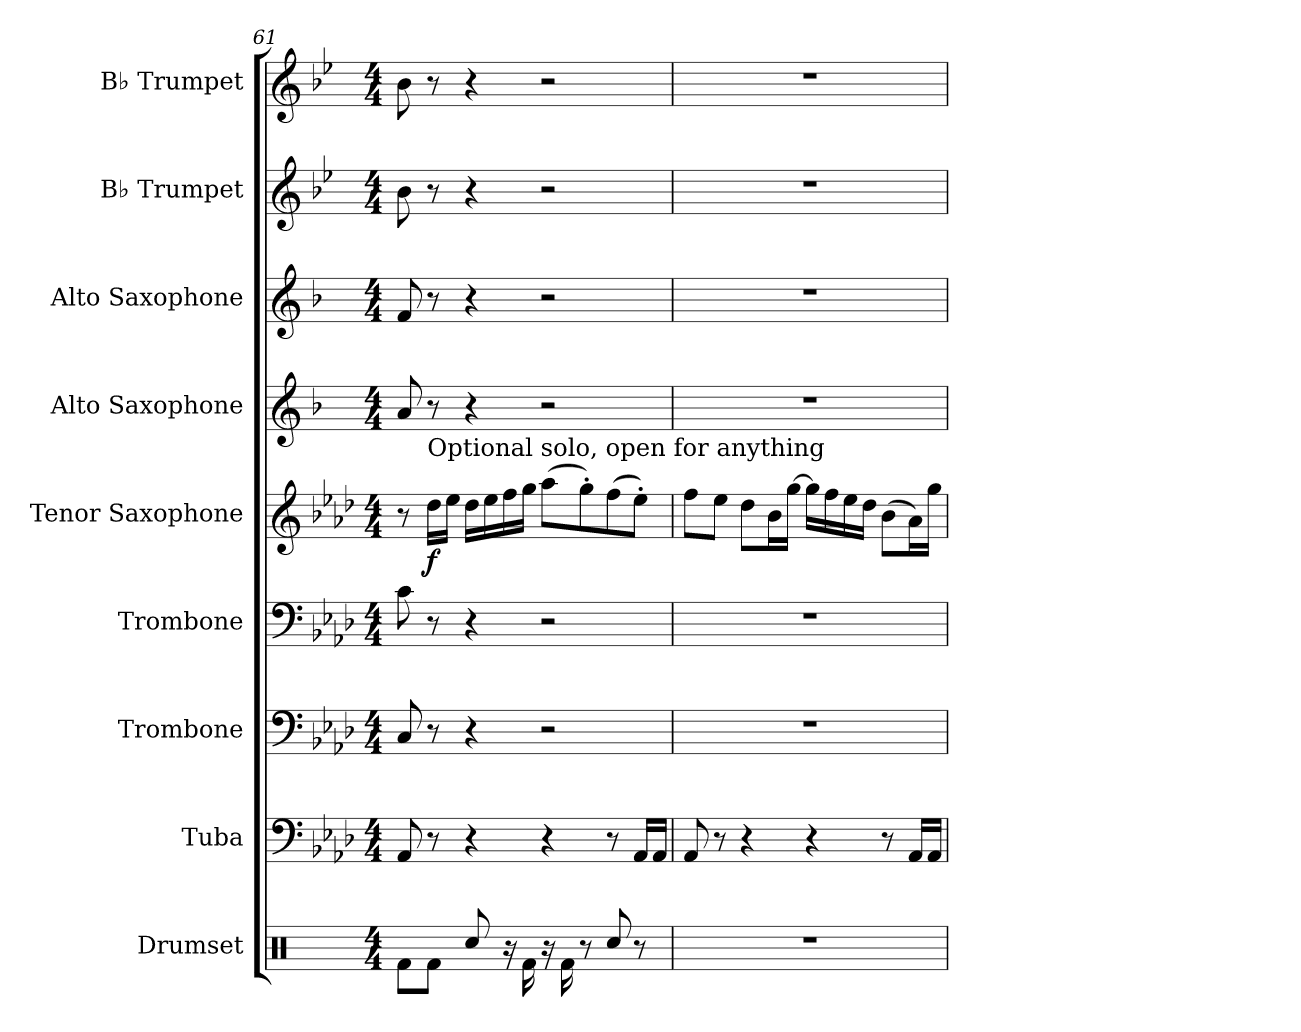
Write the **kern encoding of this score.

**kern	**kern	**kern	**kern	**kern	**dynam	**kern	**kern	**kern	**kern
*part9	*part8	*part7	*part6	*part5	*part5	*part4	*part3	*part2	*part1
*staff9	*staff8	*staff7	*staff6	*staff5	*staff5	*staff4	*staff3	*staff2	*staff1
*I"Drumset	*I"Tuba	*I"Trombone	*I"Trombone	*I"Tenor Saxophone	*	*I"Alto Saxophone	*I"Alto Saxophone	*I"B♭ Trumpet	*I"B♭ Trumpet
*I'D. Set	*I'Tba.	*I'Tbn.	*I'Tbn.	*I'T. Sax.	*	*I'A. Sax.	*I'A. Sax.	*I'B♭ Tpt.	*I'B♭ Tpt.
*clefX	*clefF4	*clefF4	*clefF4	*clefG2	*	*clefG2	*clefG2	*clefG2	*clefG2
*	*	*	*	*ITrd8c14	*	*ITrd5c9	*ITrd5c9	*ITrd1c2	*ITrd1c2
*k[]	*k[b-e-a-d-]	*k[b-e-a-d-]	*k[b-e-a-d-]	*k[b-e-a-d-]	*	*k[b-e-a-d-]	*k[b-e-a-d-]	*k[b-e-a-d-]	*k[b-e-a-d-]
*M4/4	*M4/4	*M4/4	*M4/4	*M4/4	*	*M4/4	*M4/4	*M4/4	*M4/4
=61	=61	=61	=61	=61	=61	=61	=61	=61	=61
8Rf\L	8AA-/	8C/	8c\	8r	.	8c/	8A-/	8a-\	8a-\
!	!	!	!	!LO:TX:a:t=Optional solo, open for anything	!	!	!	!	!
!	!	!	!	!	!LO:DY:b	!	!	!	!
8Rf\J	8r	8r	8r	16d-\LL	f	8r	8r	8r	8r
.	.	.	.	16e-\JJ	.	.	.	.	.
8Rcc/	4r	4r	4r	16d-\LL	.	4r	4r	4r	4r
.	.	.	.	16e-\	.	.	.	.	.
16r	.	.	.	16f\	.	.	.	.	.
16Rf\	.	.	.	16g\JJ	.	.	.	.	.
16r	4r	2r	2r	(>8a-\L	.	2r	2r	2r	2r
16Rf\	.	.	.	.	.	.	.	.	.
8r	.	.	.	8g'\)	.	.	.	.	.
8Rcc/	8r	.	.	(>8f\	.	.	.	.	.
8r	16AA-/LL	.	.	8e-'\J)	.	.	.	.	.
.	16AA-/JJ	.	.	.	.	.	.	.	.
=62	=62	=62	=62	=62	=62	=62	=62	=62	=62
1r	8AA-/	1r	1r	8f\L	.	1r	1r	1r	1r
.	8r	.	.	8e-\J	.	.	.	.	.
.	4r	.	.	8d-\L	.	.	.	.	.
.	.	.	.	16B-\L	.	.	.	.	.
.	.	.	.	[16g\JJ	.	.	.	.	.
.	4r	.	.	16g\LL]	.	.	.	.	.
.	.	.	.	16f\	.	.	.	.	.
.	.	.	.	16e-\	.	.	.	.	.
.	.	.	.	16d-\JJ	.	.	.	.	.
.	8r	.	.	(>8B-\L	.	.	.	.	.
.	16AA-/LL	.	.	16A-\L)	.	.	.	.	.
.	16AA-/JJ	.	.	16g\JJ	.	.	.	.	.
=	=	=	=	=	=	=	=	=	=
*-	*-	*-	*-	*-	*-	*-	*-	*-	*-
